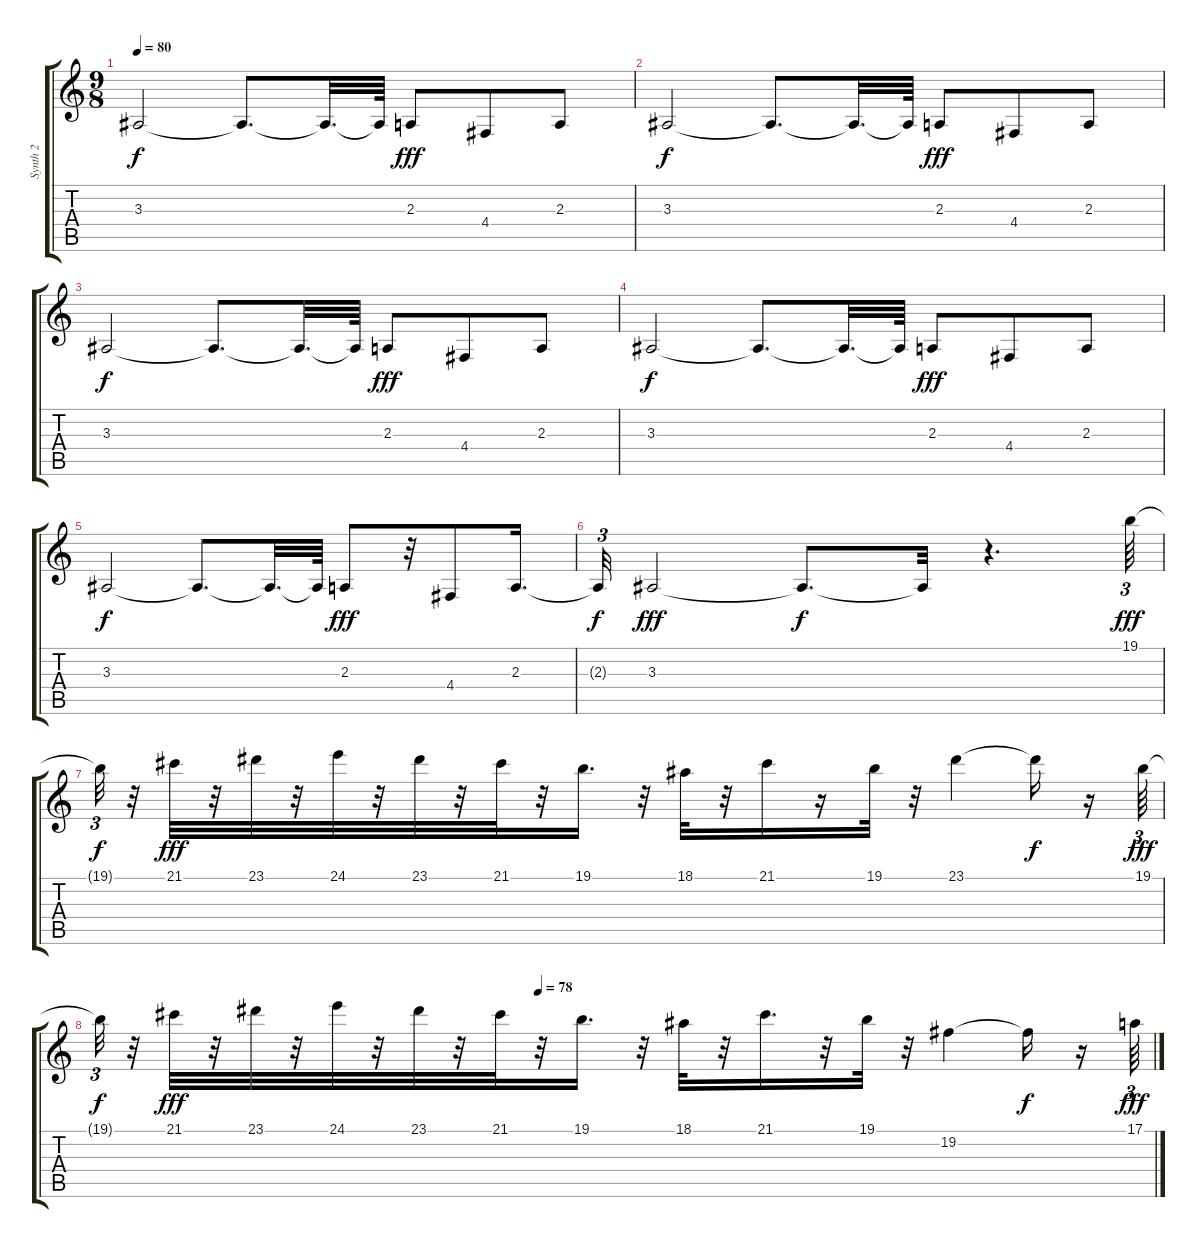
\track ("Synth 2" "Synth 2") {instrument lead8bassandlead}
\staff {score tabs}
\tuning (E4 B3 G3 D3 A2 E2) {hide}
\ts (9 8)
\tempo 80
\clef g2
\ks c
3.3{t}.2{dy f} 3.3{t}.8{d} 3.3{t}.32{d} 3.3{t}.64 2.3.8{dy fff} 4.4.8 2.3.8 |
3.3.2{dy f} 3.3{t}.8{d} 3.3{t}.32{d} 3.3{t}.64 2.3.8{dy fff} 4.4.8 2.3.8 |
3.3.2{dy f} 3.3{t}.8{d} 3.3{t}.32{d} 3.3{t}.64 2.3.8{dy fff} 4.4.8 2.3.8 |
3.3.2{dy f} 3.3{t}.8{d} 3.3{t}.32{d} 3.3{t}.64 2.3.8{dy fff} 4.4.8 2.3.8 |
3.3.2{dy f} 3.3{t}.8{d} 3.3{t}.32{d} 3.3{t}.64 2.3.8{dy fff} r.32 4.4.8 2.3.16{d} |
2.3{t}.32{tu (3 2) dy f} 3.3.2{dy fff} 3.3{t}.8{d dy f} 3.3{t}.32 r.4{d} 19.1.64{tu (3 2) dy fff instrument lead2sawtooth} |
19.1{t}.32{tu (3 2) dy f} r.32 21.1.32{dy fff} r.32 23.1.32 r.32 24.1.32 r.32 23.1.32 r.32 21.1.32 r.32 19.1.16{d} r.32 18.1.32 r.32 21.1.16 r.16 19.1.32 r.32 23.1.4 23.1{t}.16{dy f} r.16 19.1.64{tu (3 2) dy fff} |
\tempo (78 0.4166666666666667)
19.1{t}.32{tu (3 2) dy f} r.32 21.1.32{dy fff} r.32 23.1.32 r.32 24.1.32 r.32 23.1.32 r.32 21.1.32 r.32 19.1.16{d} r.32 18.1.32 r.32 21.1.16{d} r.32 19.1.32 r.32 19.2.4 19.2{t}.16{dy f} r.16 17.1.64{tu (3 2) dy fff}
